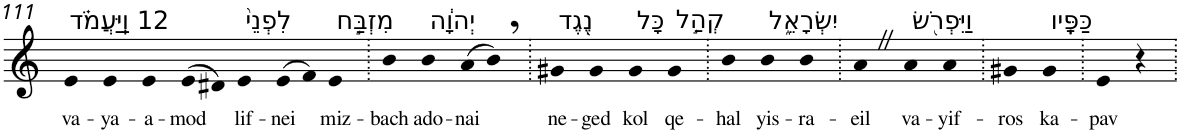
**kern	**text
*part1	*part1
*staff1	*staff1
*I"Piano	*
*I'Pno	*
!!LO:PB:g=z
*clefG2	*
*k[]	*
=111	=111
!LO:TX:a:t=12 וַֽיַּעֲמֹ֗ד	!
!	!LO:LY:b
4e	va-
!	!LO:LY:b
4e	-ya-
!	!LO:LY:b
4e	-a-
!	!LO:LY:b
(>8e	-mod
8d#X)	.
!LO:TX:a:t=לִפְנֵי֙	!
!	!LO:LY:b
4e	lif-
!	!LO:LY:b
(>8e	-nei
8f)	.
!LO:TX:a:t=מִזְבַּ֣ח	!
!	!LO:LY:b
4e	miz-
=112.	=112.
!	!LO:LY:b
4b	-bach
!LO:TX:a:t=יְהוָ֔ה	!
!	!LO:LY:b
4b	ado-
!	!LO:LY:b
(>8a	-nai
8b,)	.
=113.	=113.
!LO:TX:a:t=נֶ֖גֶד	!
!	!LO:LY:b
4g#X	ne-
!	!LO:LY:b
4g#	-ged
!LO:TX:a:t=כָּל	!
!	!LO:LY:b
4g#	kol
!LO:TX:a:t=קְהַ֣ל	!
!	!LO:LY:b
4g#	qe-
=114.	=114.
!	!LO:LY:b
4b	-hal
!LO:TX:a:t=יִשְׂרָאֵ֑ל	!
!	!LO:LY:b
4b	yis-
!	!LO:LY:b
4b	-ra-
=115.	=115.
!	!LO:LY:b
4aZ	-eil
!LO:TX:a:t=וַיִּפְרֹ֖שׂ	!
!	!LO:LY:b
4a	va-
!	!LO:LY:b
4a	-yif-
=116.	=116.
!	!LO:LY:b
4g#X	-ros
!LO:TX:a:t=כַּפָּֽיו	!
!	!LO:LY:b
4g#	ka-
=117.	=117.
!	!LO:LY:b
4e	-pav
4r	.
=.	=.
*-	*-
